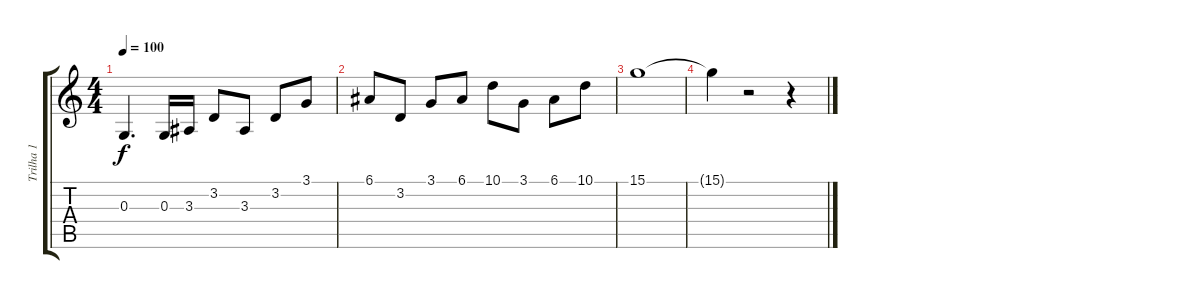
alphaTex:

\track ("Trilha 1" "Trilha 1") {instrument stringensemble1}
\staff {score tabs}
\tuning (E4 B3 G3 D3 A2 E2) {hide}
\ts (4 4)
\tempo 100
\clef g2
\ks c
0.3.4{d dy f} 0.3.16 3.3.16 3.2.8 3.3.8 3.2.8 3.1.8 |
6.1.8 3.2.8 3.1.8 6.1.8 10.1.8 3.1.8 6.1.8 10.1.8 |
15.1.1 |
15.1{t}.4 r.2 r.4
